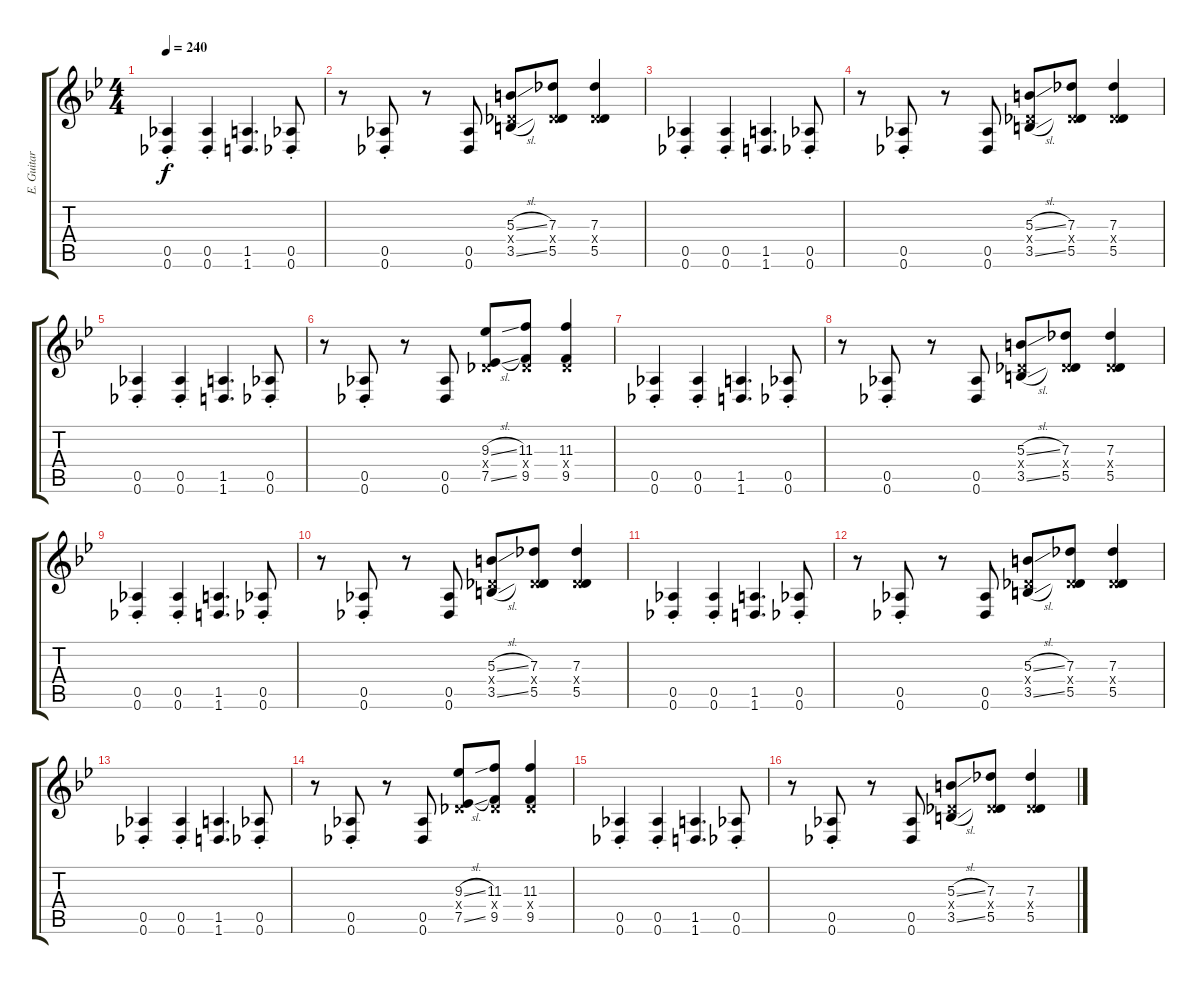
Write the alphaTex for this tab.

\track ("E. Guitar II" "E. Guitar ") {instrument distortionguitar}
\staff {score tabs}
\tuning (Eb4 Bb3 Gb3 Db3 Ab2 Db2) {hide}
\ts (4 4)
\tempo 240
\clef g2
\ks bb
(0.5{st} 0.6{st}).4{dy f} (0.5{st} 0.6{st}).4 (1.5 1.6).4{d} (0.5{st} 0.6{st}).8 |
r.8 (0.5{st} 0.6{st}).8 r.8 (0.5 0.6).8 (5.3{sl} 0.4{x} 3.5{sl}).8 (7.3 0.4{x} 5.5).8 (7.3 0.4{x} 5.5).4 |
(0.5{st} 0.6{st}).4 (0.5{st} 0.6{st}).4 (1.5 1.6).4{d} (0.5{st} 0.6{st}).8 |
r.8 (0.5{st} 0.6{st}).8 r.8 (0.5 0.6).8 (5.3{sl} 0.4{x} 3.5{sl}).8 (7.3 0.4{x} 5.5).8 (7.3 0.4{x} 5.5).4 |
(0.5{st} 0.6{st}).4 (0.5{st} 0.6{st}).4 (1.5 1.6).4{d} (0.5{st} 0.6{st}).8 |
r.8 (0.5{st} 0.6{st}).8 r.8 (0.5 0.6).8 (9.3{sl} 0.4{x} 7.5{sl}).8 (11.3 0.4{x} 9.5).8 (11.3 0.4{x} 9.5).4 |
(0.5{st} 0.6{st}).4 (0.5{st} 0.6{st}).4 (1.5 1.6).4{d} (0.5{st} 0.6{st}).8 |
r.8 (0.5{st} 0.6{st}).8 r.8 (0.5 0.6).8 (5.3{sl} 0.4{x} 3.5{sl}).8 (7.3 0.4{x} 5.5).8 (7.3 0.4{x} 5.5).4 |
(0.5{st} 0.6{st}).4 (0.5{st} 0.6{st}).4 (1.5 1.6).4{d} (0.5{st} 0.6{st}).8 |
r.8 (0.5{st} 0.6{st}).8 r.8 (0.5 0.6).8 (5.3{sl} 0.4{x} 3.5{sl}).8 (7.3 0.4{x} 5.5).8 (7.3 0.4{x} 5.5).4 |
(0.5{st} 0.6{st}).4 (0.5{st} 0.6{st}).4 (1.5 1.6).4{d} (0.5{st} 0.6{st}).8 |
r.8 (0.5{st} 0.6{st}).8 r.8 (0.5 0.6).8 (5.3{sl} 0.4{x} 3.5{sl}).8 (7.3 0.4{x} 5.5).8 (7.3 0.4{x} 5.5).4 |
(0.5{st} 0.6{st}).4 (0.5{st} 0.6{st}).4 (1.5 1.6).4{d} (0.5{st} 0.6{st}).8 |
r.8 (0.5{st} 0.6{st}).8 r.8 (0.5 0.6).8 (9.3{sl} 0.4{x} 7.5{sl}).8 (11.3 0.4{x} 9.5).8 (11.3 0.4{x} 9.5).4 |
(0.5{st} 0.6{st}).4 (0.5{st} 0.6{st}).4 (1.5 1.6).4{d} (0.5{st} 0.6{st}).8 |
r.8 (0.5{st} 0.6{st}).8 r.8 (0.5 0.6).8 (5.3{sl} 0.4{x} 3.5{sl}).8 (7.3 0.4{x} 5.5).8 (7.3 0.4{x} 5.5).4
